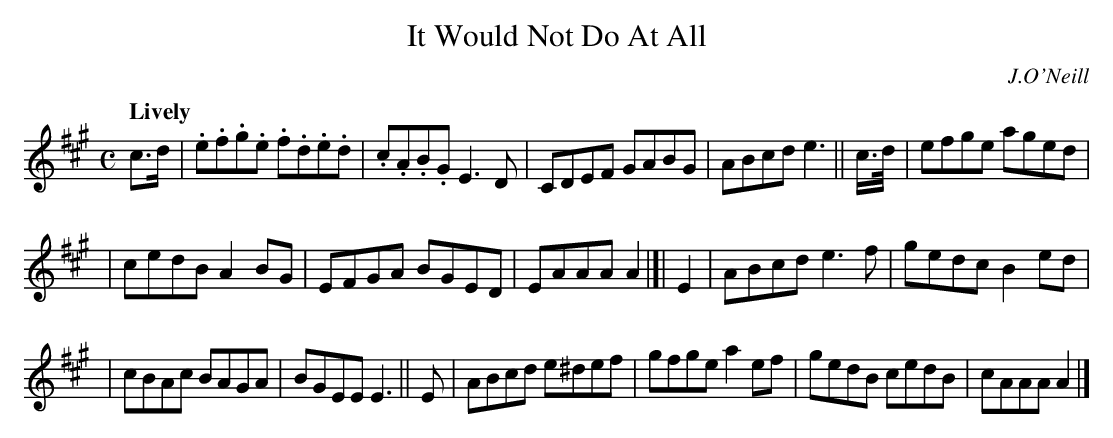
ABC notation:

X:1
T: It Would Not Do At All
O: J.O'Neill
Q: "Lively"
M: C
L: 1/8
K: A
c>d | .e.f.g.e .f.d.e.d | .c.A.B.G E3 D | CDEF GABG | ABcd e3 || c/>d/ | efge aged |
| cedB A2BG | EFGA BGED | EAAA A2 |]| E2 | ABcd e3 f | gedc B2ed |
| cBAc BAGA | BGEE E3 || E | ABcd e^def | gfge a2ef | gedB cedB | cAAA A2 |]
